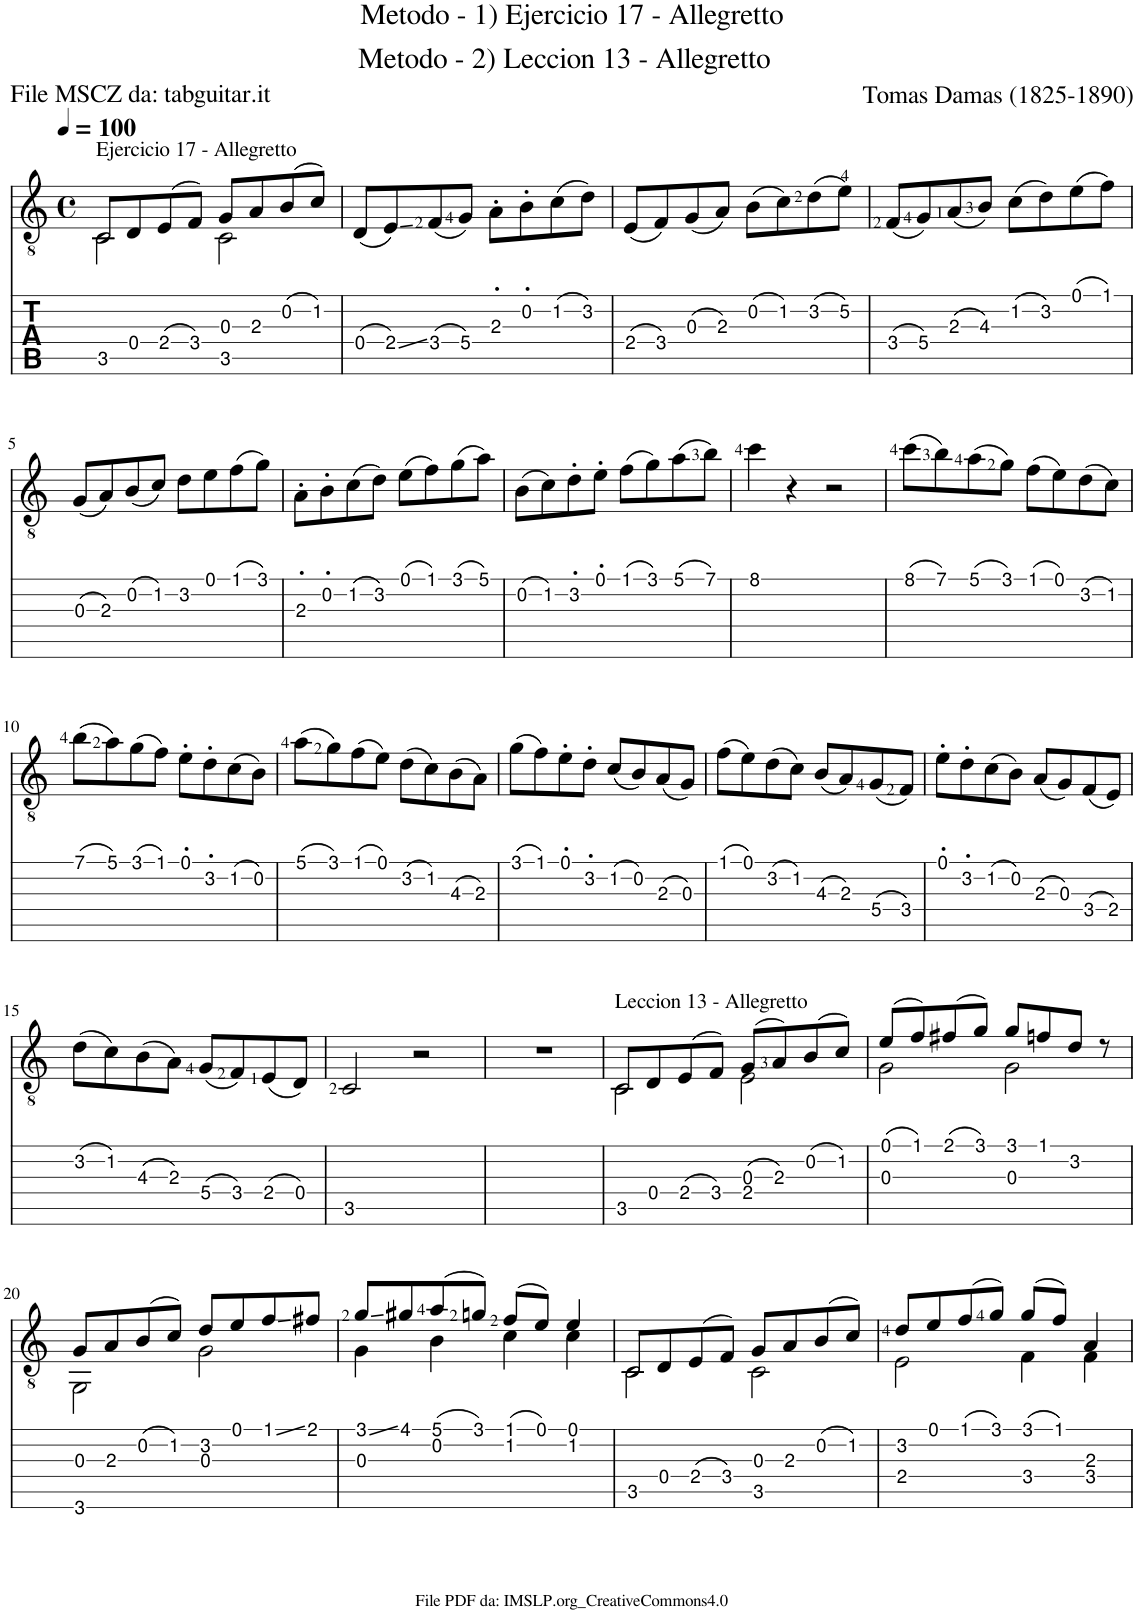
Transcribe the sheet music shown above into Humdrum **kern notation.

**kern	**kern
*part1	*part1
*staff2	*staff1
*I"Guitar	*
*I'Guit.	*
*stria6	*
*	*clefGv2
*k[]	*k[]
*M4/4	*M4/4
*met(c)	*met(c)
*MM100	*MM100
=1	=1
*^	*
!	!	!LO:TX:a:t=Ejercicio 17 - Allegretto
!	!	!LO:N:head=open
*	*	*^
8CL	2C	8C/L	2C\
8DJ	.	8D/	.
8EL	.	(8E/	.
8FJ	.	8F/J)	.
8GL	2C	8G/L	2C\
8AJ	.	8A/	.
8BL	.	(8B/	.
8cJ	.	8c/J)	.
*v	*v	*	*
*	*v	*v
=2	=2
8DL	(8D/L
8EJ	8E/)
8FL	(8F/
8GJ	8G/J)
8A'L	8A'\L
8B'J	8B'\
8cL	(8c\
8dJ	8d\J)
=3	=3
8EL	(8E/L
8FJ	8F/)
8GL	(8G/
8AJ	8A/J)
8BL	(8B\L
8cJ	8c\)
8dL	(8d\
8eJ	8e\J)
=4	=4
8FL	(8F/L
8GJ	8G/)
8AL	(8A/
8BJ	8B/J)
8cL	(8c\L
8dJ	8d\)
8eL	(8e\
8fJ	8f\J)
!!LO:LB:g=z
=5	=5
8GL	(8G/L
8AJ	8A/)
8BL	(8B/
8cJ	8c/J)
8dL	8d\L
8eJ	8e\
8fL	(8f\
8gJ	8g\J)
=6	=6
8A'L	8A'\L
8B'J	8B'\
8cL	(8c\
8dJ	8d\J)
8eL	(8e\L
8fJ	8f\)
8gL	(8g\
8aJ	8a\J)
=7	=7
8BL	(8B\L
8cJ	8c\)
8d'L	8d'\
8e'J	8e'\J
8fL	(8f\L
8gJ	8g\)
8aL	(8a\
8bJ	8b\J)
=8	=8
4cc	4cc\
4r	4r
2r	2r
=9	=9
8ccL	(8cc\L
8bJ	8b\)
8aL	(8a\
8gJ	8g\J)
8fL	(8f\L
8eJ	8e\)
8dL	(8d\
8cJ	8c\J)
!!LO:LB:g=z
=10	=10
8bL	(8b\L
8aJ	8a\)
8gL	(8g\
8fJ	8f\J)
8e'L	8e'\L
8d'J	8d'\
8cL	(8c\
8BJ	8B\J)
=11	=11
8aL	(8a\L
8gJ	8g\)
8fL	(8f\
8eJ	8e\J)
8dL	(8d\L
8cJ	8c\)
8BL	(8B\
8AJ	8A\J)
=12	=12
8gL	(8g\L
8fJ	8f\)
8e'L	8e'\
8d'J	8d'\J
8cL	(8c/L
8BJ	8B/)
8AL	(8A/
8GJ	8G/J)
=13	=13
8fL	(8f\L
8eJ	8e\)
8dL	(8d\
8cJ	8c\J)
8BL	(8B/L
8AJ	8A/)
8GL	(8G/
8FJ	8F/J)
=14	=14
8e'L	8e'\L
8d'J	8d'\
8cL	(8c\
8BJ	8B\J)
8AL	(8A/L
8GJ	8G/)
8FL	(8F/
8EJ	8E/J)
!!LO:LB:g=z
=15	=15
8dL	(8d\L
8cJ	8c\)
8BL	(8B\
8AJ	8A\J)
8GL	(8G/L
8FJ	8F/)
8EL	(8E/
8DJ	8D/J)
=16	=16
2C	2C/
2r	2r
=17	=17
1r	1r
=18	=18
*^	*
!	!	!LO:TX:a:t=Leccion 13 - Allegretto
!	!	!LO:N:head=open
*	*	*^
8CL	2C	8C/L	2C\
8DJ	.	8D/	.
8EL	.	(8E/	.
8FJ	.	8F/J)	.
8GL	2E	(8G/L	2E\
8AJ	.	8A/)	.
8BL	.	(8B/	.
8cJ	.	8c/J)	.
=19	=19	=19	=19
8eL	2G	(8e/L	2G\
8fJ	.	8f/)	.
8f#L	.	(8f#X/	.
8gJ	.	8g/J)	.
8gL	2G	8g/L	2G\
8fJ	.	8fn/	.
8d	.	8d/J	.
8r	.	8r	.
!!LO:LB:g=z	!!
=20	=20	=20	=20
8GL	2GG	8G/L	2GG\
8AJ	.	8A/	.
8BL	.	(8B/	.
8cJ	.	8c/J)	.
8dL	2G	8d/L	2G\
8eJ	.	8e/	.
8fL	.	8f/	.
8f#J	.	8f#X/J	.
=21	=21	=21	=21
8gL	4G	8g/L	4G\
8g#J	.	8g#X/	.
8aL	4B	(8a/	4B\
8gJ	.	8gn/J)	.
8fL	4c	(8f/L	4c\
8eJ	.	8e/J)	.
4e	4c	4e/	4c\
=22	=22	=22	=22
!	!	!LO:N:head=open	!
8CL	2C	8C/L	2C\
8DJ	.	8D/	.
8EL	.	(8E/	.
8FJ	.	8F/J)	.
8GL	2C	8G/L	2C\
8AJ	.	8A/	.
8BL	.	(8B/	.
8cJ	.	8c/J)	.
=23	=23	=23	=23
8dL	2E	8d/L	2E\
8eJ	.	8e/	.
8fL	.	(8f/	.
8gJ	.	8g/J)	.
8gL	4F	(8g/L	4F\
8fJ	.	8f/J)	.
4A	4F	4A/	4F\
*v	*v	*	*
*	*v	*v
=	=
*-	*-
